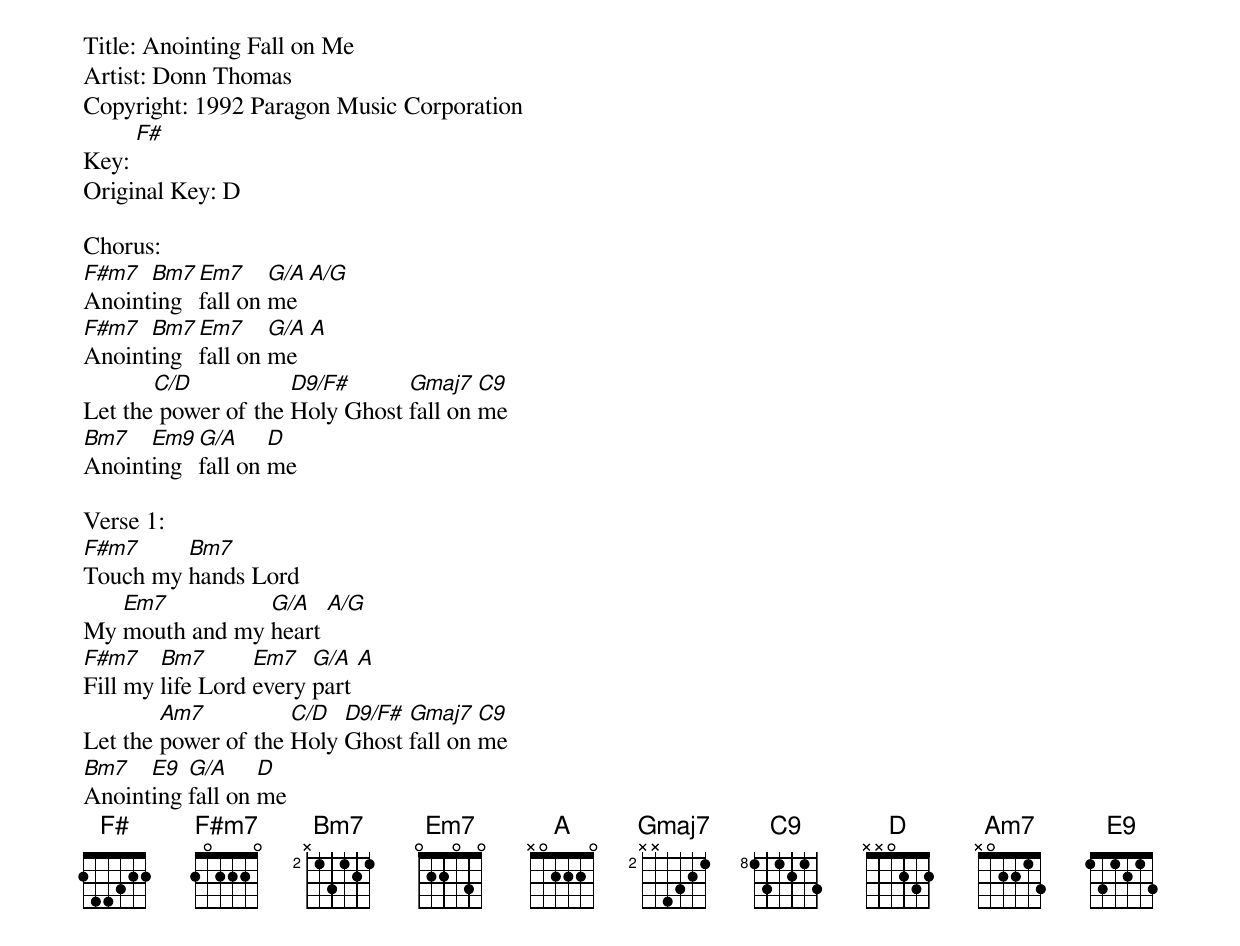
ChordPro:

Title: Anointing Fall on Me
Artist: Donn Thomas
Copyright: 1992 Paragon Music Corporation
Key: [F#]
Original Key: D

Chorus:
[F#m7]Anoint[Bm7]ing [Em7]fall on [G/A]me [A/G]
[F#m7]Anoint[Bm7]ing [Em7]fall on [G/A]me  [A]
Let the[C/D] power of the [D9/F#]Holy Ghost [Gmaj7]fall on [C9]me
[Bm7]Anoint[Em9]ing [G/A]fall on [D]me

Verse 1:
[F#m7]Touch my [Bm7]hands Lord
My [Em7]mouth and my [G/A]heart [A/G]
[F#m7]Fill my [Bm7]life Lord [Em7]every [G/A]part [A]
Let the [Am7]power of the [C/D]Holy [D9/F#]Ghost [Gmaj7]fall on [C9]me
[Bm7]Anoint[E9]ing [G/A]fall on [D]me
